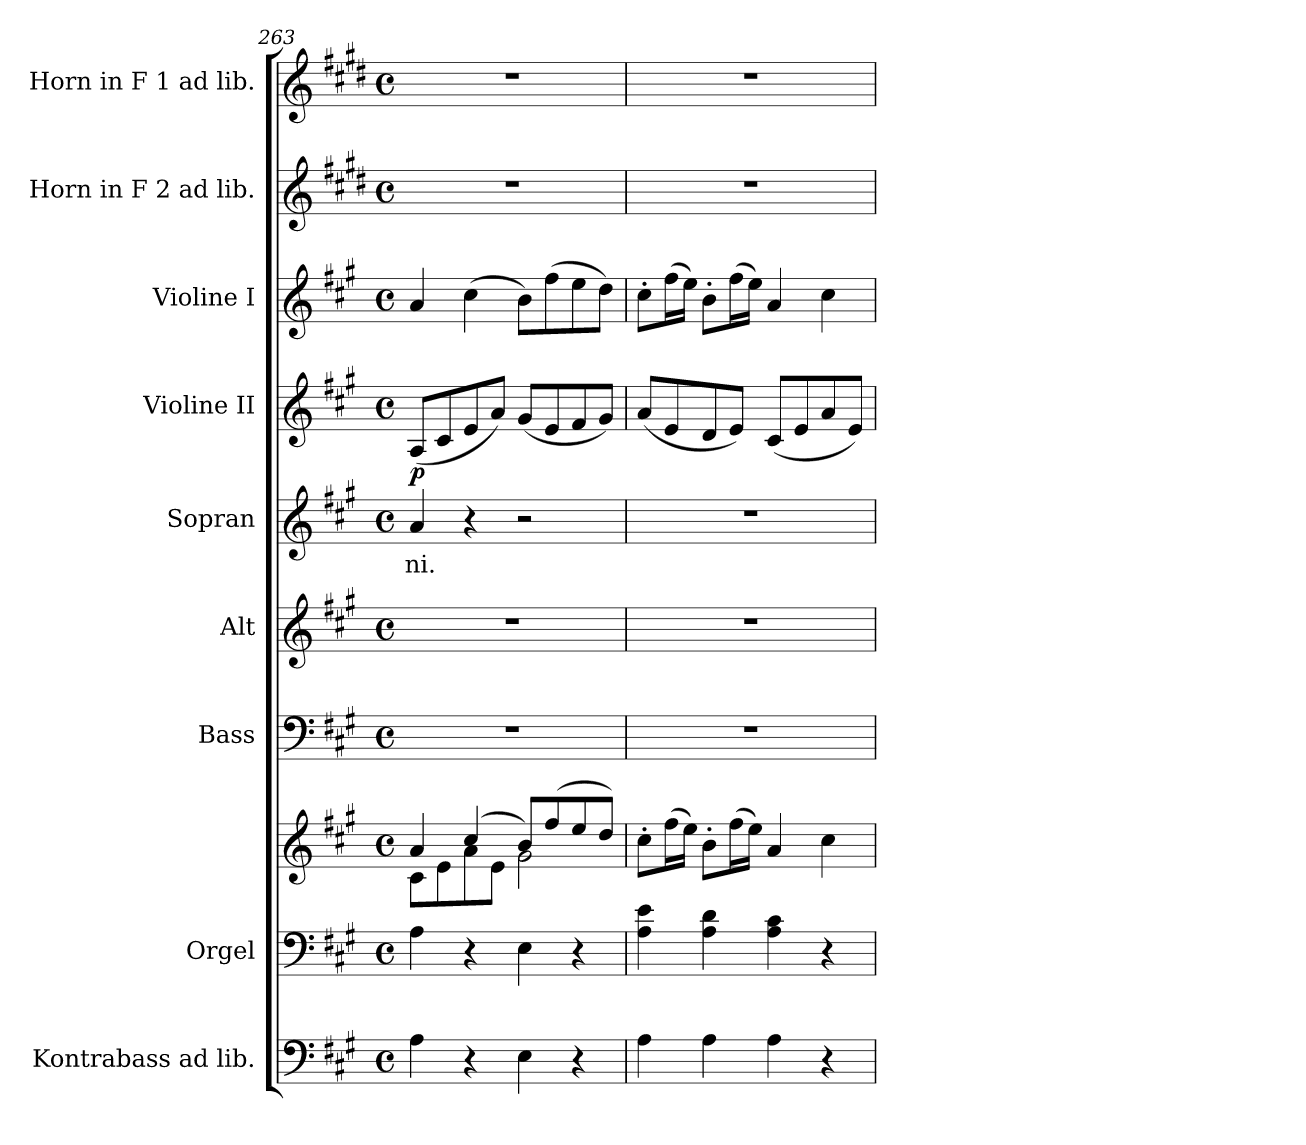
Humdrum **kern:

**kern	**kern	**kern	**kern	**kern	**kern	**text	**kern	**dynam	**kern	**kern	**kern
*part9	*part8	*part8	*part7	*part6	*part5	*part5	*part4	*part4	*part3	*part2	*part1
*staff10	*staff9	*staff8	*staff7	*staff6	*staff5	*staff5	*staff4	*staff4	*staff3	*staff2	*staff1
*I"Kontrabass ad lib.	*I"Orgel	*	*I"Bass	*I"Alt	*I"Sopran	*	*I"Violine II	*	*I"Violine I	*I"Horn in F 2 ad lib.	*I"Horn in F 1 ad lib.
*I'Kb.	*I'Org.	*	*I'B.	*I'A.	*I'S.	*	*I'Vl. II	*	*I'Vl. I	*	*
*clefF4	*clefF4	*clefG2	*clefF4	*clefG2	*clefG2	*	*clefG2	*	*clefG2	*clefG2	*clefG2
*ITrd7c12	*	*	*	*	*	*	*	*	*	*ITrd4c7	*ITrd4c7
*k[f#c#g#]	*k[f#c#g#]	*k[f#c#g#]	*k[f#c#g#]	*k[f#c#g#]	*k[f#c#g#]	*	*k[f#c#g#]	*	*k[f#c#g#]	*k[f#c#g#]	*k[f#c#g#]
*A:	*A:	*A:	*A:	*A:	*A:	*	*A:	*	*A:	*A:	*A:
*M4/4	*M4/4	*M4/4	*M4/4	*M4/4	*M4/4	*	*M4/4	*	*M4/4	*M4/4	*M4/4
*met(c)	*met(c)	*met(c)	*met(c)	*met(c)	*met(c)	*	*met(c)	*	*met(c)	*met(c)	*met(c)
=263	=263	=263	=263	=263	=263	=263	=263	=263	=263	=263	=263
*	*	*^	*	*	*	*	*	*	*	*	*
!	!	!	!	!	!	!	!LO:LY:b	!	!LO:DY:b	!	!	!
4AA\	4A\	4a/	8c#\L	1r	1r	4a/	-ni.	(<8A/L	p	4a/	1r	1r
.	.	.	8e\	.	.	.	.	8c#/	.	.	.	.
4r	4r	(4cc#/	8a\	.	.	4r	.	8e/	.	(>4cc#\	.	.
.	.	.	8e\J	.	.	.	.	8a/J)	.	.	.	.
4EE\	4E\	8b/L)	2g#\	.	.	2r	.	(<8g#/L	.	8b\L)	.	.
.	.	(>8ff#/	.	.	.	.	.	8e/	.	(>8ff#\	.	.
4r	4r	8ee/	.	.	.	.	.	8f#/	.	8ee\	.	.
.	.	8dd/J)	.	.	.	.	.	8g#/J)	.	8dd\J)	.	.
*	*	*v	*v	*	*	*	*	*	*	*	*	*
=264	=264	=264	=264	=264	=264	=264	=264	=264	=264	=264	=264
4AA\	4A\ 4e\	8cc#'>\L	1r	1r	1r	.	(<8a/L	.	8cc#'>\L	1r	1r
.	.	(>16ff#\L	.	.	.	.	8e/	.	(>16ff#\L	.	.
.	.	16ee\JJ)	.	.	.	.	.	.	16ee\JJ)	.	.
4AA\	4A\ 4d\	8b'>\L	.	.	.	.	8d/	.	8b'>\L	.	.
.	.	(>16ff#\L	.	.	.	.	8e/J)	.	(>16ff#\L	.	.
.	.	16ee\JJ)	.	.	.	.	.	.	16ee\JJ)	.	.
4AA\	4A\ 4c#\	4a/	.	.	.	.	(<8c#/L	.	4a/	.	.
.	.	.	.	.	.	.	8e/	.	.	.	.
4r	4r	4cc#\	.	.	.	.	8a/	.	4cc#\	.	.
.	.	.	.	.	.	.	8e/J)	.	.	.	.
=	=	=	=	=	=	=	=	=	=	=	=
*-	*-	*-	*-	*-	*-	*-	*-	*-	*-	*-	*-
